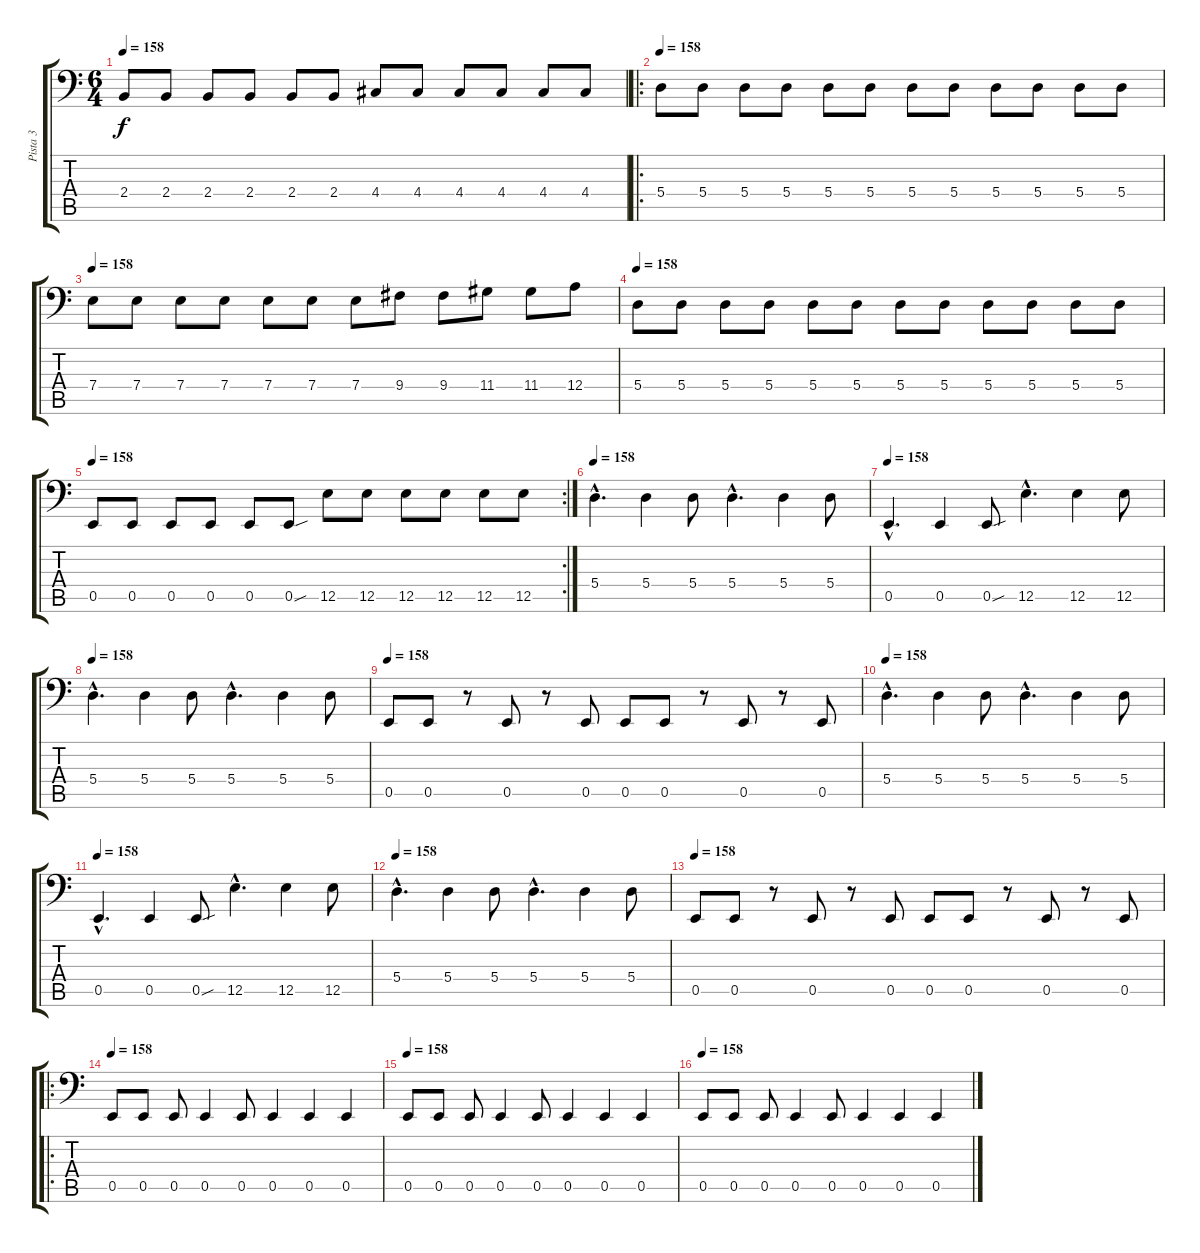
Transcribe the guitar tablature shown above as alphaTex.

\track ("Pista 3" "Pista 3") {instrument fretlessbass}
\staff {score tabs}
\tuning (C3 G2 D2 A1 E1 B0) {hide}
\ts (6 4)
\tempo 158
\clef f4
\ks c
2.4.8{dy f} 2.4.8 2.4.8 2.4.8 2.4.8 2.4.8 4.4.8 4.4.8 4.4.8 4.4.8 4.4.8 4.4.8 |
\ro
\tempo 158
5.4.8 5.4.8 5.4.8 5.4.8 5.4.8 5.4.8 5.4.8 5.4.8 5.4.8 5.4.8 5.4.8 5.4.8 |
\tempo 158
7.4.8 7.4.8 7.4.8 7.4.8 7.4.8 7.4.8 7.4.8 9.4.8 9.4.8 11.4.8 11.4.8 12.4.8 |
\tempo 158
5.4.8 5.4.8 5.4.8 5.4.8 5.4.8 5.4.8 5.4.8 5.4.8 5.4.8 5.4.8 5.4.8 5.4.8 |
\rc 2
\tempo 158
0.5.8 0.5.8 0.5.8 0.5.8 0.5.8 0.5{sou}.8 12.5.8 12.5.8 12.5.8 12.5.8 12.5.8 12.5.8 |
\tempo 158
5.4{hac}.4{d} 5.4.4 5.4.8 5.4{hac}.4{d} 5.4.4 5.4.8 |
\tempo 158
0.5{hac}.4{d} 0.5.4 0.5{sou}.8 12.5{hac}.4{d} 12.5.4 12.5.8 |
\tempo 158
5.4{hac}.4{d} 5.4.4 5.4.8 5.4{hac}.4{d} 5.4.4 5.4.8 |
\tempo 158
0.5.8 0.5.8 r.8 0.5.8 r.8 0.5.8 0.5.8 0.5.8 r.8 0.5.8 r.8 0.5.8 |
\tempo 158
5.4{hac}.4{d} 5.4.4 5.4.8 5.4{hac}.4{d} 5.4.4 5.4.8 |
\tempo 158
0.5{hac}.4{d} 0.5.4 0.5{sou}.8 12.5{hac}.4{d} 12.5.4 12.5.8 |
\tempo 158
5.4{hac}.4{d} 5.4.4 5.4.8 5.4{hac}.4{d} 5.4.4 5.4.8 |
\tempo 158
0.5.8 0.5.8 r.8 0.5.8 r.8 0.5.8 0.5.8 0.5.8 r.8 0.5.8 r.8 0.5.8 |
\ro
\tempo 158
0.5.8 0.5.8 0.5.8 0.5.4 0.5.8 0.5.4 0.5.4 0.5.4 |
\tempo 158
0.5.8 0.5.8 0.5.8 0.5.4 0.5.8 0.5.4 0.5.4 0.5.4 |
\tempo 158
0.5.8 0.5.8 0.5.8 0.5.4 0.5.8 0.5.4 0.5.4 0.5.4
